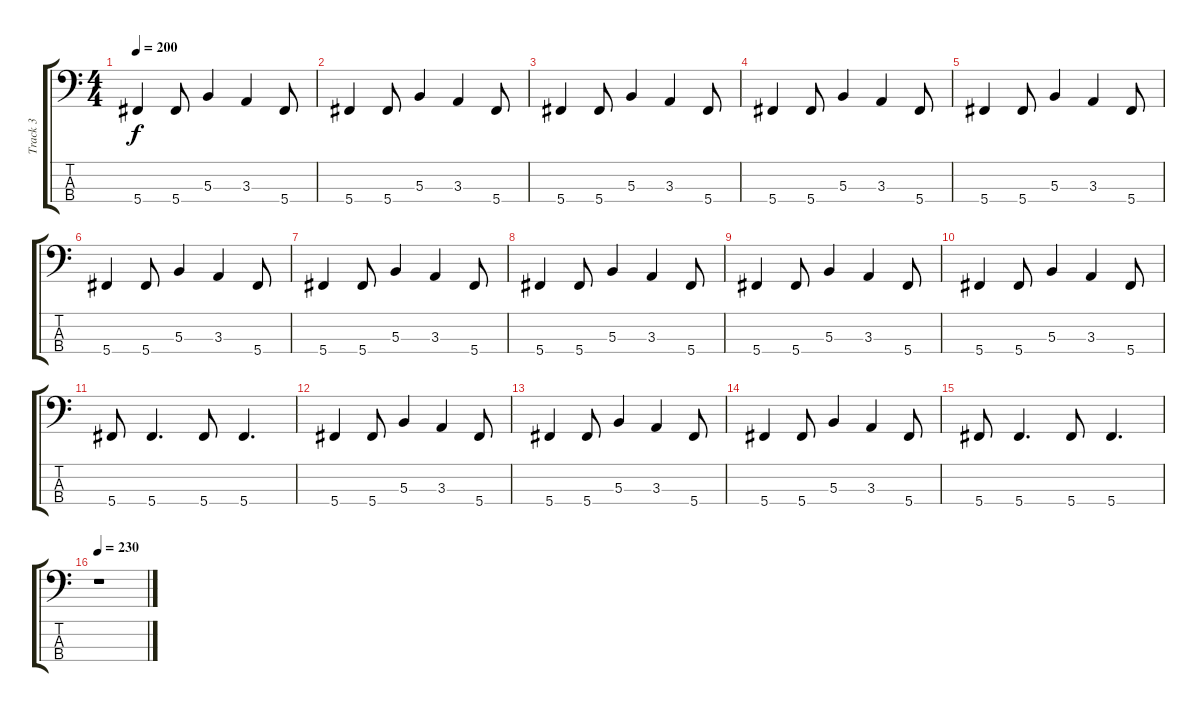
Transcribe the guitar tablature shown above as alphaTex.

\track ("Track 3" "Track 3") {instrument electricbassfinger}
\staff {score tabs}
\tuning (E2 B1 Gb1 Db1) {hide}
\ts (4 4)
\tempo 200
\clef f4
\ks c
5.4.4{dy f} 5.4.8 5.3.4 3.3.4 5.4.8 |
5.4.4 5.4.8 5.3.4 3.3.4 5.4.8 |
5.4.4 5.4.8 5.3.4 3.3.4 5.4.8 |
5.4.4 5.4.8 5.3.4 3.3.4 5.4.8 |
5.4.4 5.4.8 5.3.4 3.3.4 5.4.8 |
5.4.4 5.4.8 5.3.4 3.3.4 5.4.8 |
5.4.4 5.4.8 5.3.4 3.3.4 5.4.8 |
5.4.4 5.4.8 5.3.4 3.3.4 5.4.8 |
5.4.4 5.4.8 5.3.4 3.3.4 5.4.8 |
5.4.4 5.4.8 5.3.4 3.3.4 5.4.8 |
5.4.8 5.4.4{d} 5.4.8 5.4.4{d} |
5.4.4 5.4.8 5.3.4 3.3.4 5.4.8 |
5.4.4 5.4.8 5.3.4 3.3.4 5.4.8 |
5.4.4 5.4.8 5.3.4 3.3.4 5.4.8 |
5.4.8 5.4.4{d} 5.4.8 5.4.4{d} |
\tempo 230
r.1
